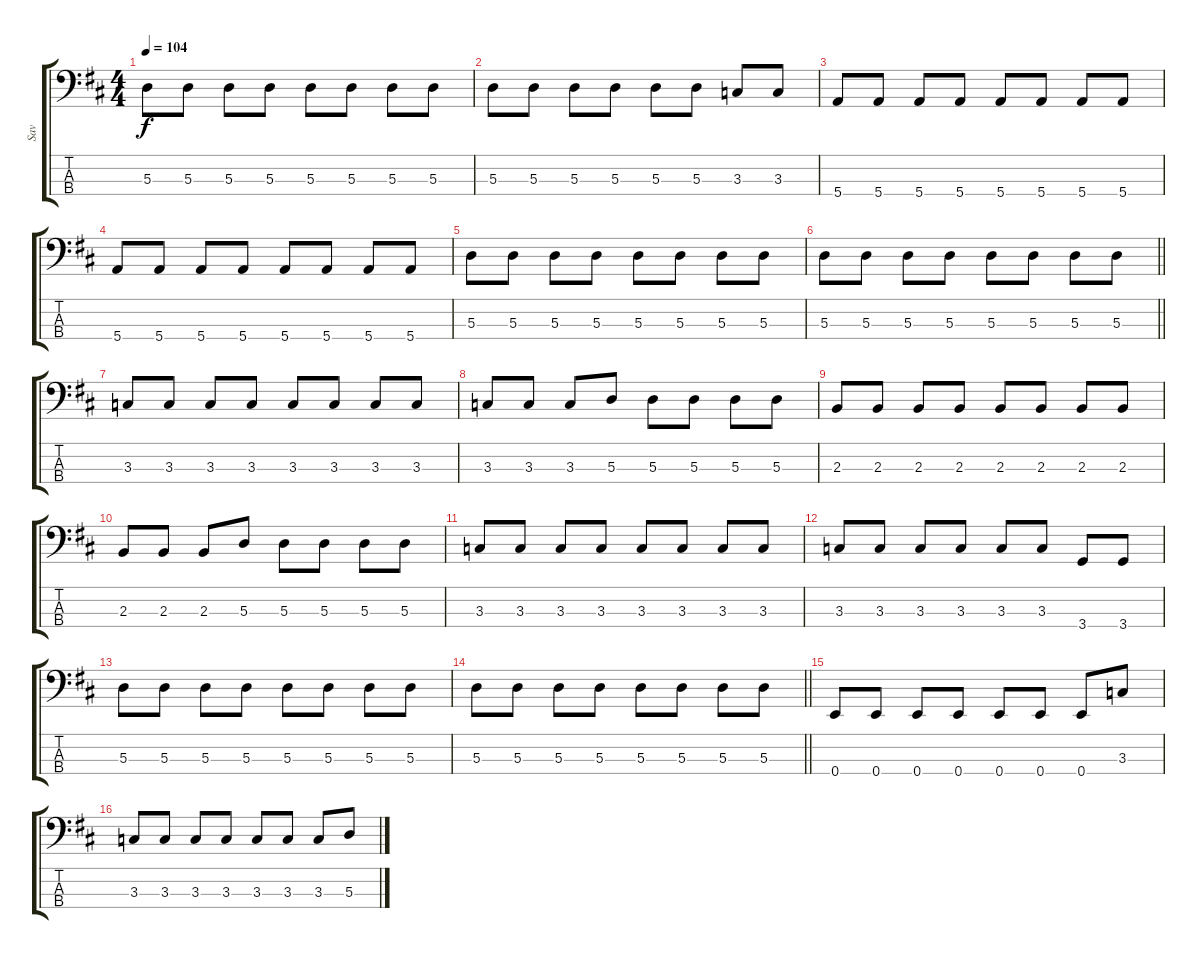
\track ("Sav" "Sav") {instrument electricbassfinger}
\staff {score tabs}
\tuning (G2 D2 A1 E1) {hide}
\ts (4 4)
\tempo 104
\clef f4
\ks d
5.3.8{dy f} 5.3.8 5.3.8 5.3.8 5.3.8 5.3.8 5.3.8 5.3.8 |
5.3.8 5.3.8 5.3.8 5.3.8 5.3.8 5.3.8 3.3.8 3.3.8 |
5.4.8 5.4.8 5.4.8 5.4.8 5.4.8 5.4.8 5.4.8 5.4.8 |
5.4.8 5.4.8 5.4.8 5.4.8 5.4.8 5.4.8 5.4.8 5.4.8 |
5.3.8 5.3.8 5.3.8 5.3.8 5.3.8 5.3.8 5.3.8 5.3.8 |
\barLineRight lightlight
5.3.8 5.3.8 5.3.8 5.3.8 5.3.8 5.3.8 5.3.8 5.3.8 |
3.3.8 3.3.8 3.3.8 3.3.8 3.3.8 3.3.8 3.3.8 3.3.8 |
3.3.8 3.3.8 3.3.8 5.3.8 5.3.8 5.3.8 5.3.8 5.3.8 |
2.3.8 2.3.8 2.3.8 2.3.8 2.3.8 2.3.8 2.3.8 2.3.8 |
2.3.8 2.3.8 2.3.8 5.3.8 5.3.8 5.3.8 5.3.8 5.3.8 |
3.3.8 3.3.8 3.3.8 3.3.8 3.3.8 3.3.8 3.3.8 3.3.8 |
3.3.8 3.3.8 3.3.8 3.3.8 3.3.8 3.3.8 3.4.8 3.4.8 |
5.3.8 5.3.8 5.3.8 5.3.8 5.3.8 5.3.8 5.3.8 5.3.8 |
\barLineRight lightlight
5.3.8 5.3.8 5.3.8 5.3.8 5.3.8 5.3.8 5.3.8 5.3.8 |
0.4.8 0.4.8 0.4.8 0.4.8 0.4.8 0.4.8 0.4.8 3.3.8 |
3.3.8 3.3.8 3.3.8 3.3.8 3.3.8 3.3.8 3.3.8 5.3.8
